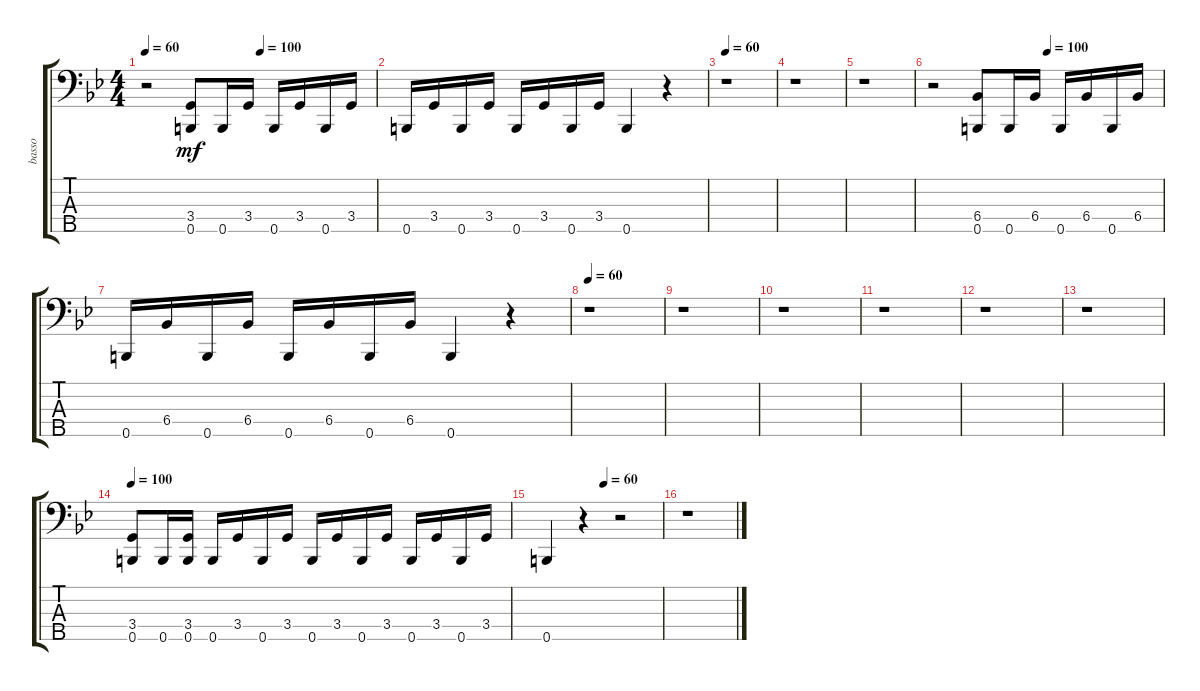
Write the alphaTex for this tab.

\track ("basso" "basso") {instrument electricbassfinger}
\staff {score tabs}
\tuning (G2 D2 A1 E1 B0) {hide}
\ts (4 4)
\tempo 60
\tempo (100 0.5)
\clef f4
\ks bb
r.2{dy f} (3.4 0.5).8{dy mf} 0.5.16 3.4.16 0.5.16 3.4.16 0.5.16 3.4.16 |
0.5.16 3.4.16 0.5.16 3.4.16 0.5.16 3.4.16 0.5.16 3.4.16 0.5.4 r.4 |
\tempo 60
r.1 |
r.1 |
r.1 |
\tempo (100 0.5)
r.2 (6.4 0.5).8 0.5.16 6.4.16 0.5.16 6.4.16 0.5.16 6.4.16 |
0.5.16 6.4.16 0.5.16 6.4.16 0.5.16 6.4.16 0.5.16 6.4.16 0.5.4 r.4 |
\tempo 60
r.1 |
r.1 |
r.1 |
r.1 |
r.1 |
r.1 |
\tempo 100
(3.4 0.5).8 0.5.16 (3.4 0.5).16 0.5.16 3.4.16 0.5.16 3.4.16 0.5.16 3.4.16 0.5.16 3.4.16 0.5.16 3.4.16 0.5.16 3.4.16 |
\tempo (60 0.5)
0.5.4 r.4 r.2 |
r.1
